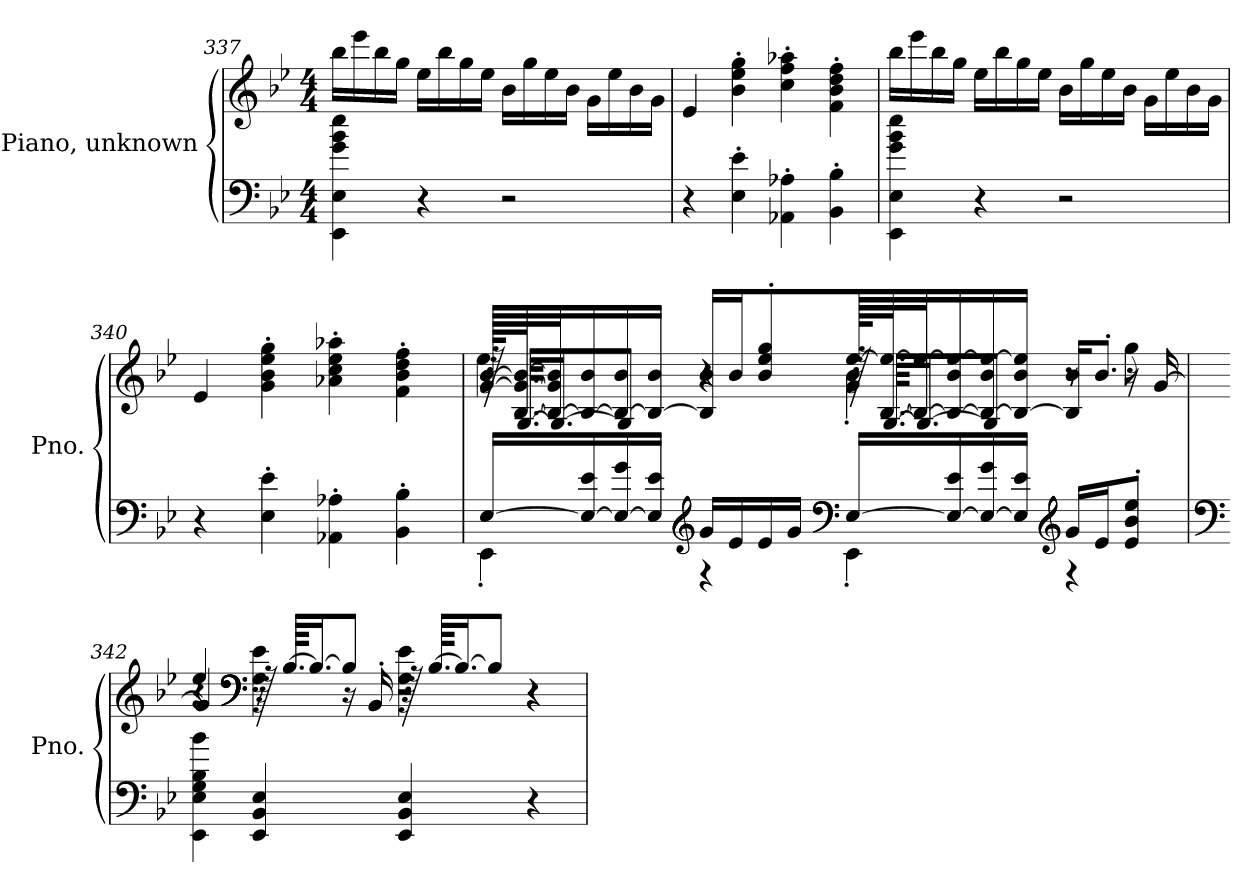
**kern	**kern
*part1	*part1
*staff2	*staff1
*I"Piano, unknown	*
*I'Pno.	*
!!LO:LB:g=z
*clefF4	*clefG2
*k[b-e-]	*k[b-e-]
*M4/4	*M4/4
=337	=337
4EE-\ 4E-\ 4g\ 4b-\ 4ee-\	16bb-\LL
.	16eee-\
.	16bb-\
.	16gg\JJ
4r	16ee-\LL
.	16bb-\
.	16gg\
.	16ee-\JJ
2r	16b-\LL
.	16gg\
.	16ee-\
.	16b-\JJ
.	16g\LL
.	16ee-\
.	16b-\
.	16g\JJ
=338	=338
4r	4e-/
4E-\' 4e-\'	4b-\' 4ee-\' 4gg\'
4AA-X\' 4A-X\'	4cc\' 4ff\' 4aa-X\'
4BB-\' 4B-\'	4f\' 4b-\' 4dd\' 4ff\'
=339	=339
4EE-\ 4E-\ 4g\ 4b-\ 4ee-\	16bb-\LL
.	16eee-\
.	16bb-\
.	16gg\JJ
4r	16ee-\LL
.	16bb-\
.	16gg\
.	16ee-\JJ
2r	16b-\LL
.	16gg\
.	16ee-\
.	16b-\JJ
.	16g\LL
.	16ee-\
.	16b-\
.	16g\JJ
=340	=340
4r	4e-/
4E-\' 4e-\'	4g\' 4b-\' 4ee-\' 4gg\'
4AA-X\' 4A-X\'	4a-X\' 4cc\' 4ee-\' 4aa-X\'
4BB-\' 4B-\'	4f\' 4b-\' 4dd\' 4ff\'
!!LO:LB:g=z
=341	=341
*^	*^
*	*	*	*^
[16E-/LL	4EE-'\	[128g/ [128b-/KLLLL	4ee-\	128r
.	.	[64.B-/ 64.g/_ 64.b-/_J	.	[64.G/KKLL
.	.	32B-/_ 32g/] 32b-/]J	.	16.G/J_
16E-/_ 16e-/	.	16B-/_ 16b-/	.	.
16E-/_ 16g/	.	16B-/_ 16b-/	.	8G/J]
16E-/] 16e-/JJ	.	16B-/_ 16b-/JJ	.	.
*clefG2	*	*	*	*
16g/LL	4r	16B-/] 16b-/LL	4r	4r
16e-/	.	16b-/J	.	.
16e-/	.	8b-/' 8ee-/' 8gg/'	.	.
16g/JJ	.	.	.	.
*clefF4	*	*	*	*
[16E-/LL	4EE-'\	[128ee-/KLLL	4g\' 4b-\'	128r
.	.	[64.B-/ 64.ee-/_J	.	[64.G/KKLL
.	.	32B-/_ 32ee-/_J	.	16.G/J_
16E-/_ 16e-/	.	16B-/_ 16b-/ 16ee-/_	.	.
16E-/_ 16g/	.	16B-/_ 16b-/ 16ee-/_	.	8G/J]
16E-/] 16e-/JJ	.	16B-/_ 16b-/ 16ee-/]JJ	.	.
*clefG2	*	*	*	*
16g/LL	4r	16B-/] 16b-/KL	8r	8r
16e-/J	.	8.b-'/J	.	.
8e-/' 8b-/' 8ee-/'J	.	.	8gg\	16r
.	.	.	.	[16g/
*v	*v	*	*	*
!!LO:LB:g=z	!!	!!
=342	=342	=342	=342
*clefF4	*	*	*
4EE-\ 4E-\ 4G\ 4B-\ 4b-\	4ee-/	4r	4g/]
*	*clefF4	*	*
4EE-/ 4BB-/ 4E-/	8r	4G\ 4e-\	128r
.	.	.	[64.B-/KKLL
.	.	.	16.B-/J_
.	16r	.	8B-/J]
.	16BB-'/	.	.
4EE-/ 4BB-/ 4E-/	128r	4G\ 4e-\	2r
.	[64.B-/KKLL	.	.
.	16.B-/J_	.	.
.	8B-/J]	.	.
4r	4r	4r	.
*	*v	*v	*v
=	=
*-	*-
